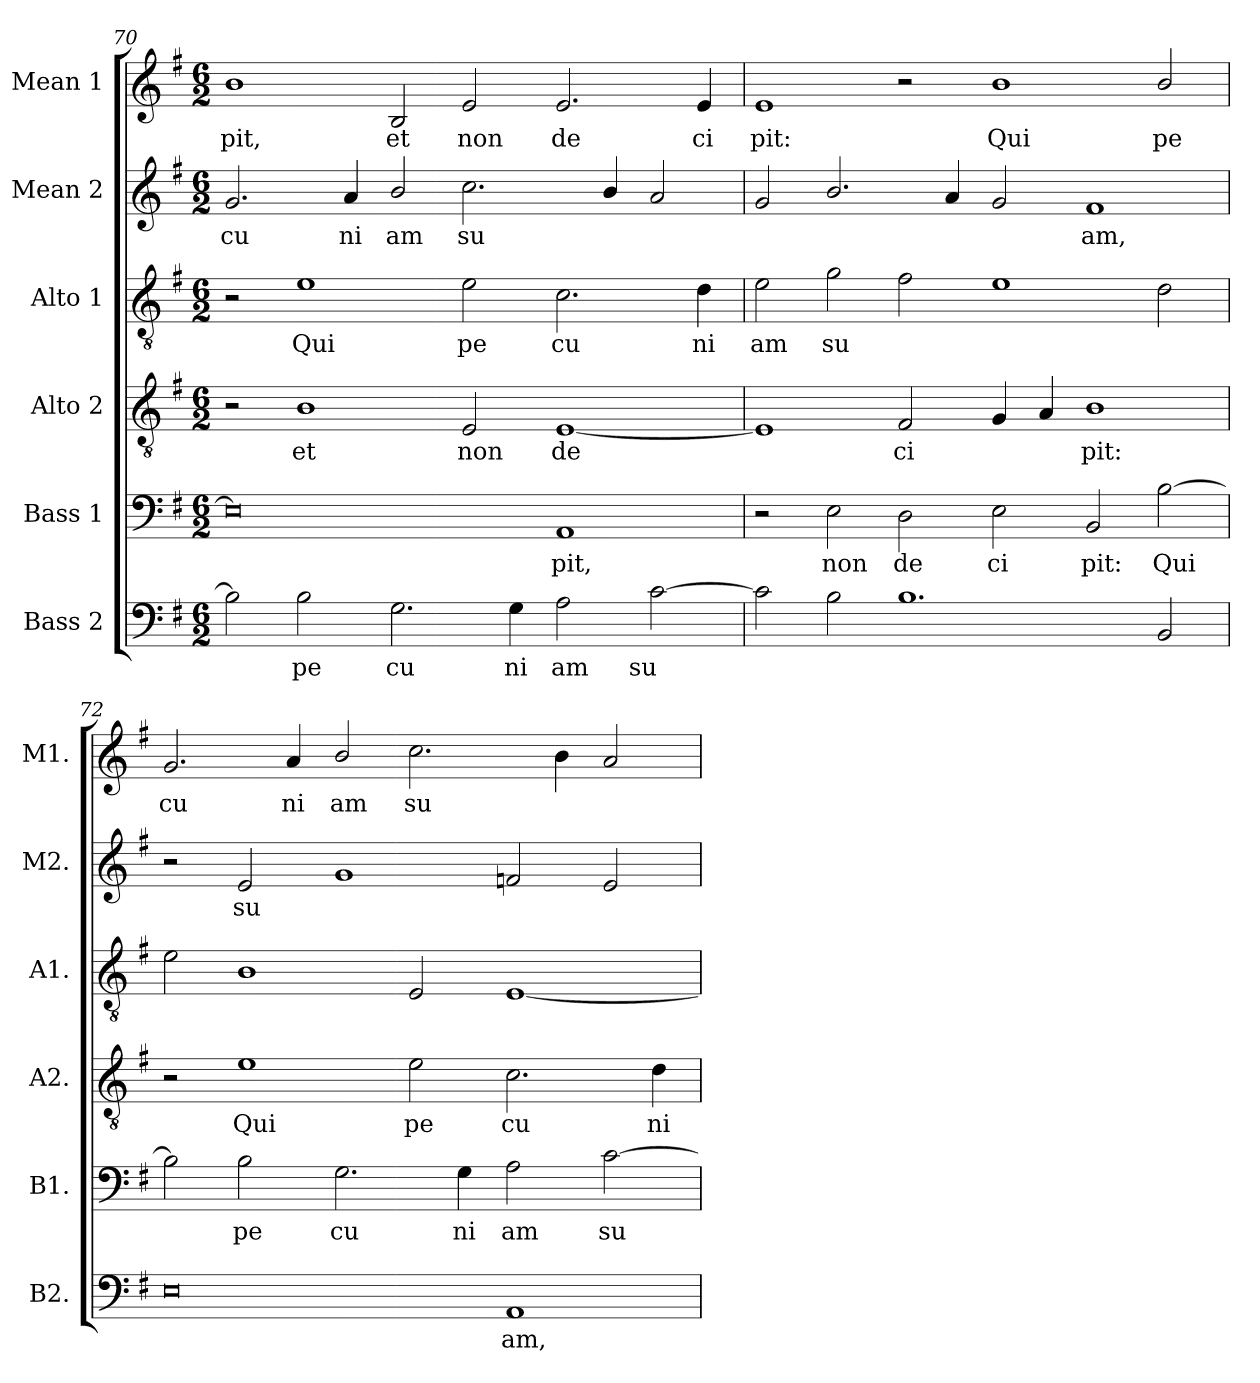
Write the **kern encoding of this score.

**kern	**text	**kern	**text	**kern	**text	**kern	**text	**kern	**text	**kern	**text
*part6	*part6	*part5	*part5	*part4	*part4	*part3	*part3	*part2	*part2	*part1	*part1
*staff6	*staff6	*staff5	*staff5	*staff4	*staff4	*staff3	*staff3	*staff2	*staff2	*staff1	*staff1
*I"Bass 2	*	*I"Bass 1	*	*I"Alto 2	*	*I"Alto 1	*	*I"Mean 2	*	*I"Mean 1	*
*I'B2.	*	*I'B1.	*	*I'A2.	*	*I'A1.	*	*I'M2.	*	*I'M1.	*
!!LO:PB:g=z
*clefF4	*	*clefF4	*	*clefGv2	*	*clefGv2	*	*clefG2	*	*clefG2	*
*	*	*	*	*ITrd7c12	*	*ITrd7c12	*	*	*	*	*
*k[f#]	*	*k[f#]	*	*k[f#]	*	*k[f#]	*	*k[f#]	*	*k[f#]	*
*G:	*	*G:	*	*G:	*	*G:	*	*G:	*	*G:	*
*M6/2	*	*M6/2	*	*M6/2	*	*M6/2	*	*M6/2	*	*M6/2	*
=70	=70	=70	=70	=70	=70	=70	=70	=70	=70	=70	=70
!	!	!	!	!	!	!	!	!	!LO:LY:b:color=#000000	!	!
!	!	!	!	!	!	!	!	!	!	!	!LO:LY:b:color=#000000
2Bi\]	.	0Ei]	.	2r	.	2r	.	2.gi/	cu	1bi	pit,
!	!LO:LY:b:color=#000000	!	!	!	!	!	!	!	!	!	!
!	!	!	!	!	!LO:LY:b:color=#000000	!	!	!	!	!	!
!	!	!	!	!	!	!	!LO:LY:b:color=#000000	!	!	!	!
2Bi\	pe	.	.	1BBi	et	1Ei	Qui	.	.	.	.
!	!	!	!	!	!	!	!	!	!LO:LY:b:color=#000000	!	!
.	.	.	.	.	.	.	.	4ai/	ni	.	.
!	!LO:LY:b:color=#000000	!	!	!	!	!	!	!	!	!	!
!	!	!	!	!	!	!	!	!	!LO:LY:b:color=#000000	!	!
!	!	!	!	!	!	!	!	!	!	!	!LO:LY:b:color=#000000
2.Gi\	cu	.	.	.	.	.	.	2bi/	am	2Bi/	et
!	!	!	!	!	!LO:LY:b:color=#000000	!	!	!	!	!	!
!	!	!	!	!	!	!	!LO:LY:b:color=#000000	!	!	!	!
!	!	!	!	!	!	!	!	!	!LO:LY:b:color=#000000	!	!
!	!	!	!	!	!	!	!	!	!	!	!LO:LY:b:color=#000000
.	.	.	.	2EEi/	non	2Ei\	pe	2.cci\	su	2ei/	non
!	!LO:LY:b:color=#000000	!	!	!	!	!	!	!	!	!	!
4Gi\	ni	.	.	.	.	.	.	.	.	.	.
!	!LO:LY:b:color=#000000	!	!	!	!	!	!	!	!	!	!
!	!	!	!LO:LY:b:color=#000000	!	!	!	!	!	!	!	!
!	!	!	!	!	!LO:LY:b:color=#000000	!	!	!	!	!	!
!	!	!	!	!	!	!	!LO:LY:b:color=#000000	!	!	!	!
!	!	!	!	!	!	!	!	!	!	!	!LO:LY:b:color=#000000
2Ai\	am	1AAi	pit,	[<1EEi	de	2.Ci\	cu	.	.	2.ei/	de
.	.	.	.	.	.	.	.	4bi/	.	.	.
!	!LO:LY:b:color=#000000	!	!	!	!	!	!	!	!	!	!
[>2ci\	su	.	.	.	.	.	.	2ai/	.	.	.
!	!	!	!	!	!	!	!LO:LY:b:color=#000000	!	!	!	!
!	!	!	!	!	!	!	!	!	!	!	!LO:LY:b:color=#000000
.	.	.	.	.	.	4Di\	ni	.	.	4ei/	ci
=71	=71	=71	=71	=71	=71	=71	=71	=71	=71	=71	=71
!	!	!	!	!	!	!	!LO:LY:b:color=#000000	!	!	!	!
!	!	!	!	!	!	!	!	!	!	!	!LO:LY:b:color=#000000
2ci\]	.	2r	.	1EEi]	.	2Ei\	am	2gi/	.	1ei	pit:
!	!	!	!LO:LY:b:color=#000000	!	!	!	!	!	!	!	!
!	!	!	!	!	!	!	!LO:LY:b:color=#000000	!	!	!	!
2Bi\	.	2Ei\	non	.	.	2Gi\	su	2.bi/	.	.	.
!	!	!	!LO:LY:b:color=#000000	!	!	!	!	!	!	!	!
!	!	!	!	!	!LO:LY:b:color=#000000	!	!	!	!	!	!
1.Bi	.	2Di\	de	2FF#i/	ci	2F#i\	.	.	.	2r	.
.	.	.	.	.	.	.	.	4ai/	.	.	.
!	!	!	!LO:LY:b:color=#000000	!	!	!	!	!	!	!	!
!	!	!	!	!	!	!	!	!	!	!	!LO:LY:b:color=#000000
.	.	2Ei\	ci	4GGi/	.	1Ei	.	2gi/	.	1bi	Qui
.	.	.	.	4AAi/	.	.	.	.	.	.	.
!	!	!	!LO:LY:b:color=#000000	!	!	!	!	!	!	!	!
!	!	!	!	!	!LO:LY:b:color=#000000	!	!	!	!	!	!
!	!	!	!	!	!	!	!	!	!LO:LY:b:color=#000000	!	!
.	.	2BBi/	pit:	1BBi	pit:	.	.	1f#i	am,	.	.
!	!	!	!LO:LY:b:color=#000000	!	!	!	!	!	!	!	!
!	!	!	!	!	!	!	!	!	!	!	!LO:LY:b:color=#000000
2BBi/	.	[>2Bi\	Qui	.	.	2Di\	.	.	.	2bi/	pe
=72	=72	=72	=72	=72	=72	=72	=72	=72	=72	=72	=72
!	!	!	!	!	!	!	!	!	!	!	!LO:LY:b:color=#000000
0Ei	.	2Bi\]	.	2r	.	2Ei\	.	2r	.	2.gi/	cu
!	!	!	!LO:LY:b:color=#000000	!	!	!	!	!	!	!	!
!	!	!	!	!	!LO:LY:b:color=#000000	!	!	!	!	!	!
!	!	!	!	!	!	!	!	!	!LO:LY:b:color=#000000	!	!
.	.	2Bi\	pe	1Ei	Qui	1BBi	.	2ei/	su	.	.
!	!	!	!	!	!	!	!	!	!	!	!LO:LY:b:color=#000000
.	.	.	.	.	.	.	.	.	.	4ai/	ni
!	!	!	!LO:LY:b:color=#000000	!	!	!	!	!	!	!	!
!	!	!	!	!	!	!	!	!	!	!	!LO:LY:b:color=#000000
.	.	2.Gi\	cu	.	.	.	.	1gi	.	2bi/	am
!	!	!	!	!	!LO:LY:b:color=#000000	!	!	!	!	!	!
!	!	!	!	!	!	!	!	!	!	!	!LO:LY:b:color=#000000
.	.	.	.	2Ei\	pe	2EEi/	.	.	.	2.cci\	su
!	!	!	!LO:LY:b:color=#000000	!	!	!	!	!	!	!	!
.	.	4Gi\	ni	.	.	.	.	.	.	.	.
!	!LO:LY:b:color=#000000	!	!	!	!	!	!	!	!	!	!
!	!	!	!LO:LY:b:color=#000000	!	!	!	!	!	!	!	!
!	!	!	!	!	!LO:LY:b:color=#000000	!	!	!	!	!	!
1AAi	am,	2Ai\	am	2.Ci\	cu	[<1EEi	.	2fni/	.	.	.
.	.	.	.	.	.	.	.	.	.	4bi\	.
!	!	!	!LO:LY:b:color=#000000	!	!	!	!	!	!	!	!
.	.	[>2ci\	su	.	.	.	.	2ei/	.	2ai/	.
!	!	!	!	!	!LO:LY:b:color=#000000	!	!	!	!	!	!
.	.	.	.	4Di\	ni	.	.	.	.	.	.
=	=	=	=	=	=	=	=	=	=	=	=
*-	*-	*-	*-	*-	*-	*-	*-	*-	*-	*-	*-
